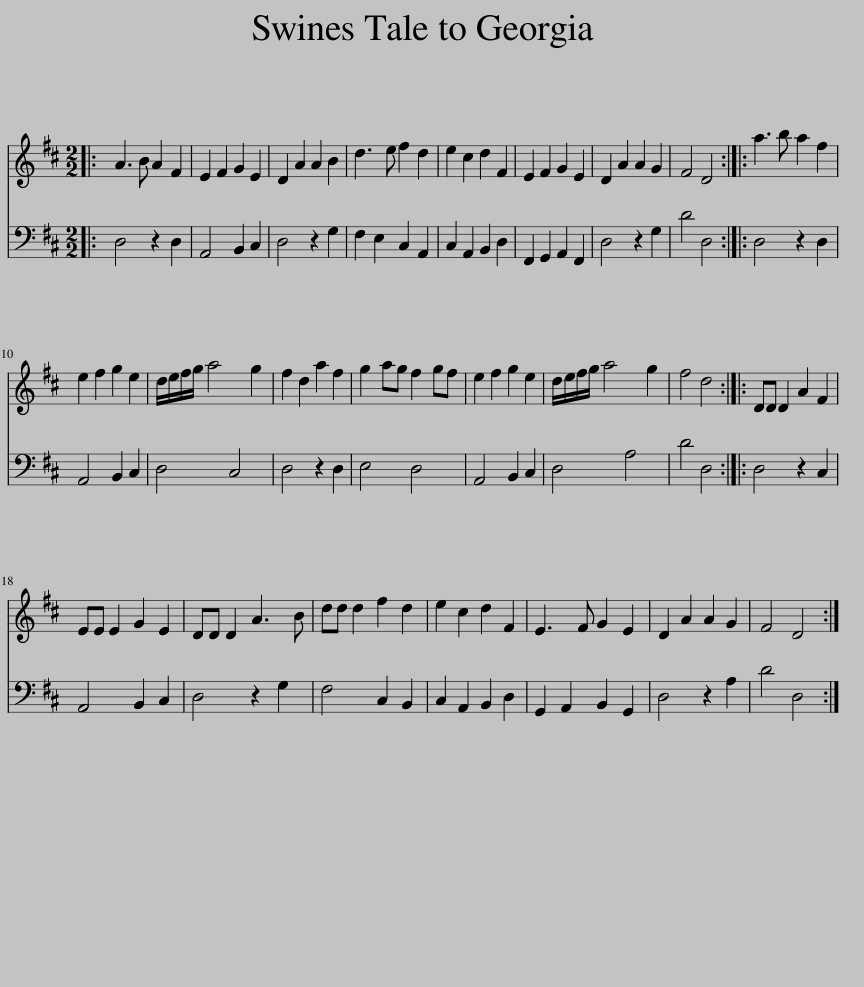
X:1
%%score 1 2
L:1/8
M:2/2
I:linebreak $
K:D
V:1 treble
V:2 bass
V:1
|: A3 B A2 F2 | E2 F2 G2 E2 | D2 A2 A2 B2 | d3 e f2 d2 | e2 c2 d2 F2 | %5
 E2 F2 G2 E2 | D2 A2 A2 G2 | F4 D4 :: a3 b a2 f2 |$ e2 f2 g2 e2 | %10
 d/e/f/g/ a4 g2 | f2 d2 a2 f2 | g2 ag f2 gf | e2 f2 g2 e2 | d/e/f/g/ a4 g2 | %15
 f4 d4 :: DD D2 A2 F2 |$ EE E2 G2 E2 | DD D2 A3 B | dd d2 f2 d2 | %20
 e2 c2 d2 F2 | E3 F G2 E2 | D2 A2 A2 G2 | F4 D4 :| %24
V:2
|: D,4 z2 D,2 | A,,4 B,,2 C,2 | D,4 z2 G,2 | F,2 E,2 C,2 A,,2 | C,2 A,,2 B,,2 D,2 | %5
 F,,2 G,,2 A,,2 F,,2 | D,4 z2 G,2 | D4 D,4 :: D,4 z2 D,2 |$ A,,4 B,,2 C,2 | %10
 D,4 C,4 | D,4 z2 D,2 | E,4 D,4 | A,,4 B,,2 C,2 | D,4 A,4 | %15
 D4 D,4 :: D,4 z2 C,2 |$ A,,4 B,,2 C,2 | D,4 z2 G,2 | F,4 C,2 B,,2 | %20
 C,2 A,,2 B,,2 D,2 | G,,2 A,,2 B,,2 G,,2 | D,4 z2 A,2 | D4 D,4 :| %24
